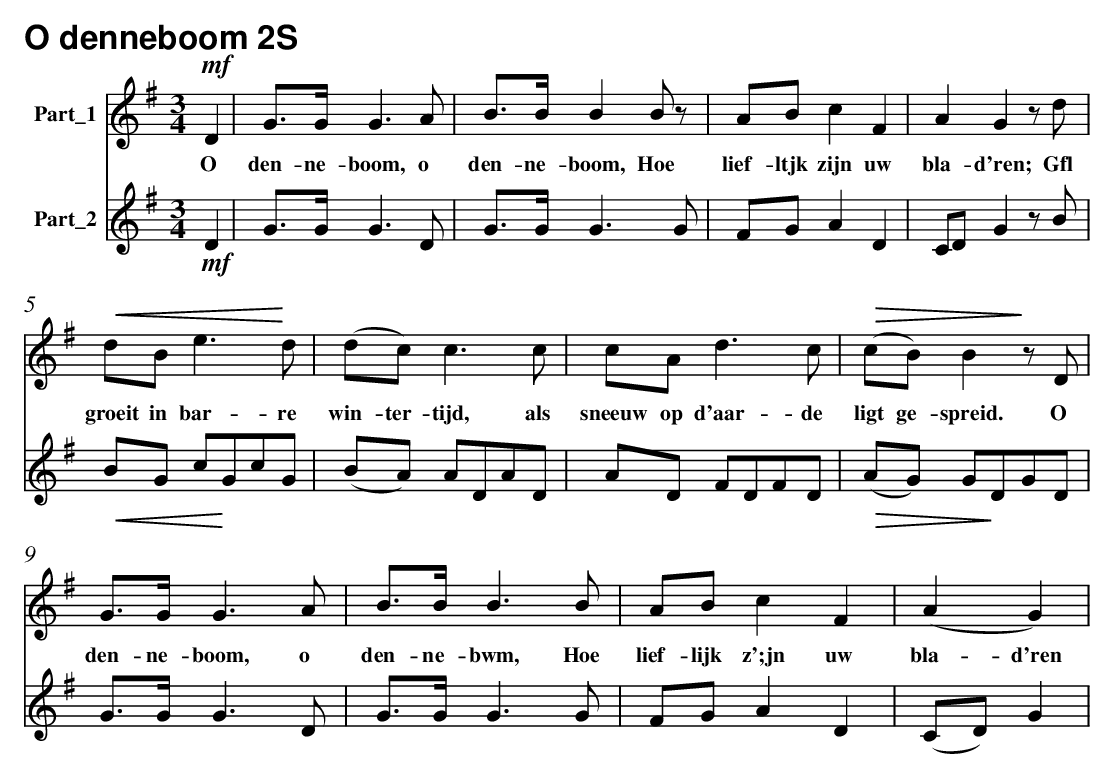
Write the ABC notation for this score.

X:1
T:O denneboom 2S
%%score 1 2
L:1/8
M:3/4
K:G
V:1 treble nm="Part_1"
V:2 treble nm="Part_2"
V:1
!mf! D2 | G>G G3 A | B>B B2 B z | AB c2 F2 | A2 G2 z d |$!<(! dB e3!<)! d | (dc) c3 c | cA d3 c |
w: O|den- ne- boom, o|den- ne- boom, Hoe|lief- ltjk zijn uw|bla- d'ren; Gfl|groeit in bar- re|win- ter- tijd, als|sneeuw op d'aar- de|
!>(! (cB) B2!>)! z D |$ G>G G3 A | B>B B3 B | AB c2 F2 | (A2 G2) |
w: ligt ge- spreid. O|den- ne- boom, o|den- ne- bwm, Hoe|lief- lijk z';jn uw|bla- d'ren|
V:2
!mf! D2 | G>G G3 D | G>G G3 G | FG A2 D2 | CD G2 z B |$!<(! BG c!<)!GcG | (BA) ADAD | AD FDFD |
!>(! (AG) G!>)!DGD |$ G>G G3 D | G>G G3 G | FG A2 D2 | (CD) G2 |
